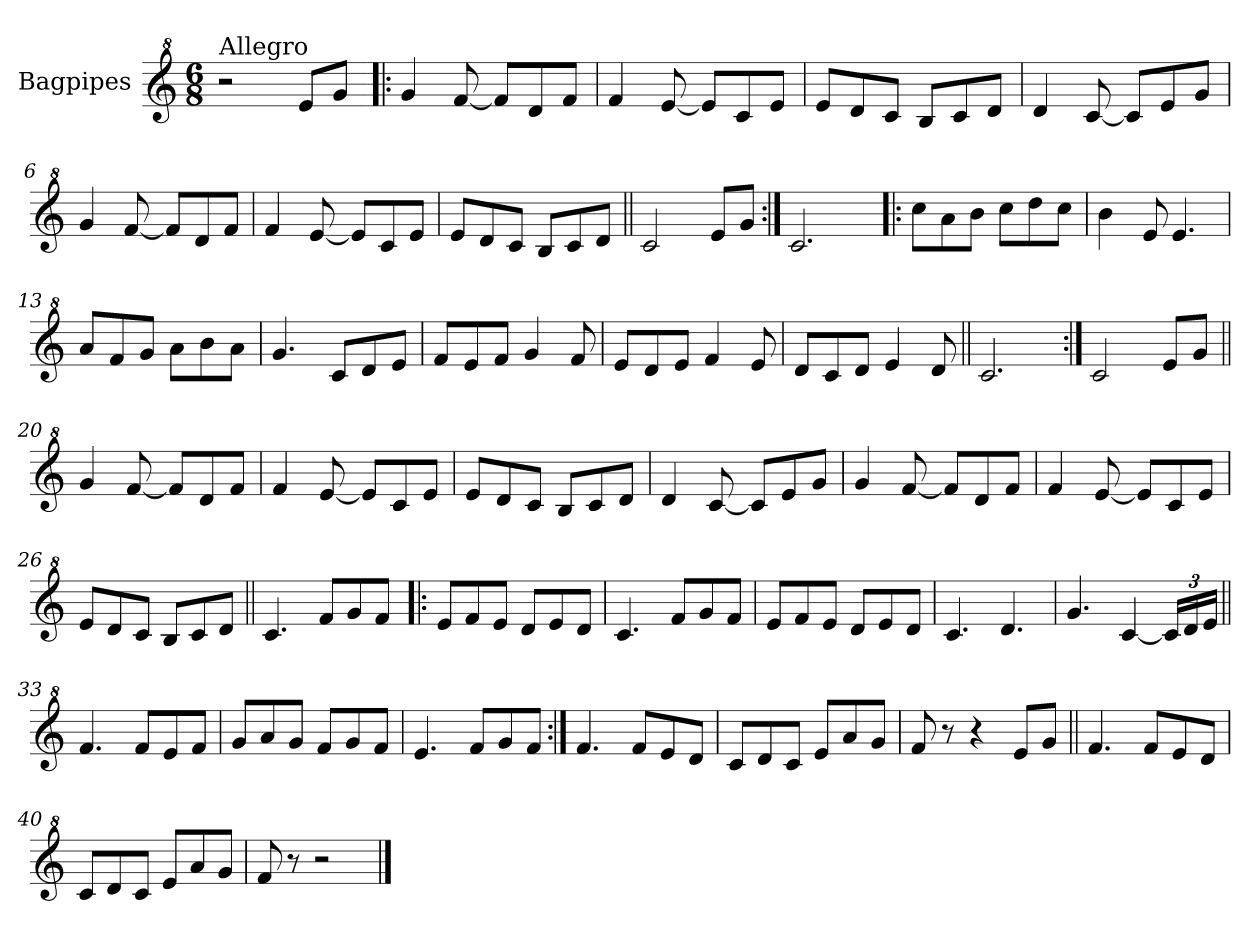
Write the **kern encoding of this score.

**kern
*part1
*staff1
*I"Bagpipes
*I'Bag
*clefG^2
*k[]
*C:
*M6/8
=1
!LO:TX:a:t=Allegro
2r
8ee/L
8gg/J
=2!|:
4gg/
[8ff/
8ff/L]
8dd/
8ff/J
=3
4ff/
[8ee/
8ee/L]
8cc/
8ee/J
=4
8ee/L
8dd/
8cc/J
8b/L
8cc/
8dd/J
=5
4dd/
[8cc/
8cc/L]
8ee/
8gg/J
=6
4gg/
[8ff/
8ff/L]
8dd/
8ff/J
=7
4ff/
[8ee/
8ee/L]
8cc/
8ee/J
!!LO:LB:g=z
=8
8ee/L
8dd/
8cc/J
8b/L
8cc/
8dd/J
=9||
2cc/
8ee/L
8gg/J
=10:|!
2.cc/
=11!|:
8ccc\L
8aa\
8bb\J
8ccc\L
8ddd\
8ccc\J
=12
4bb\
8ee/
4.ee/
=13
8aa/L
8ff/
8gg/J
8aa\L
8bb\
8aa\J
=14
4.gg/
8cc/L
8dd/
8ee/J
!!LO:LB:g=z
=15
8ff/L
8ee/
8ff/J
4gg/
8ff/
=16
8ee/L
8dd/
8ee/J
4ff/
8ee/
=17
8dd/L
8cc/
8dd/J
4ee/
8dd/
=18||
2.cc/
=19:|!
2cc/
8ee/L
8gg/J
=20||
4gg/
[8ff/
8ff/L]
8dd/
8ff/J
=21
4ff/
[8ee/
8ee/L]
8cc/
8ee/J
=22
8ee/L
8dd/
8cc/J
8b/L
8cc/
8dd/J
!!LO:LB:g=z
=23
4dd/
[8cc/
8cc/L]
8ee/
8gg/J
=24
4gg/
[8ff/
8ff/L]
8dd/
8ff/J
=25
4ff/
[8ee/
8ee/L]
8cc/
8ee/J
=26
8ee/L
8dd/
8cc/J
8b/L
8cc/
8dd/J
=27||
4.cc/
8ff/L
8gg/
8ff/J
=28!|:
8ee/L
8ff/
8ee/J
8dd/L
8ee/
8dd/J
=29
4.cc/
8ff/L
8gg/
8ff/J
=30
8ee/L
8ff/
8ee/J
8dd/L
8ee/
8dd/J
!!LO:LB:g=z
=31
4.cc/
4.dd/
=32
4.gg/
[4cc/
*Xbrackettup
24cc/LL]
24dd/
24ee/JJ
=33||
4.ff/
8ff/L
8ee/
8ff/J
=34
8gg/L
8aa/
8gg/J
8ff/L
8gg/
8ff/J
=35
4.ee/
8ff/L
8gg/
8ff/J
=36:|!
4.ff/
8ff/L
8ee/
8dd/J
=37
8cc/L
8dd/
8cc/J
8ee/L
8aa/
8gg/J
=38
8ff/
8r
4r
8ee/L
8gg/J
!!LO:LB:g=z
=39||
4.ff/
8ff/L
8ee/
8dd/J
=40
8cc/L
8dd/
8cc/J
8ee/L
8aa/
8gg/J
=41
8ff/
8r
2r
==
*-
